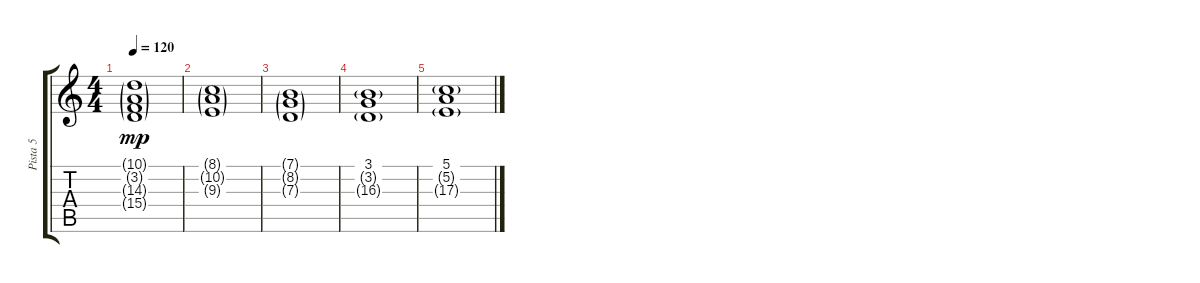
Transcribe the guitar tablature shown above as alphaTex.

\track ("Pista 5" "Pista 5") {instrument stringensemble1}
\staff {score tabs}
\tuning (E4 B3 G3 D3 A2 E2) {hide}
\ts (4 4)
\tempo 120
\clef g2
\ks c
(10.1{g} 3.2{g} 14.3{g} 15.4{g}).1{dy mp} |
(8.1{g} 10.2{g} 9.3{g}).1 |
(7.1{g} 8.2{g} 7.3{g}).1 |
(3.1 3.2{g} 16.3{g}).1 |
(5.1 5.2{g} 17.3{g}).1
